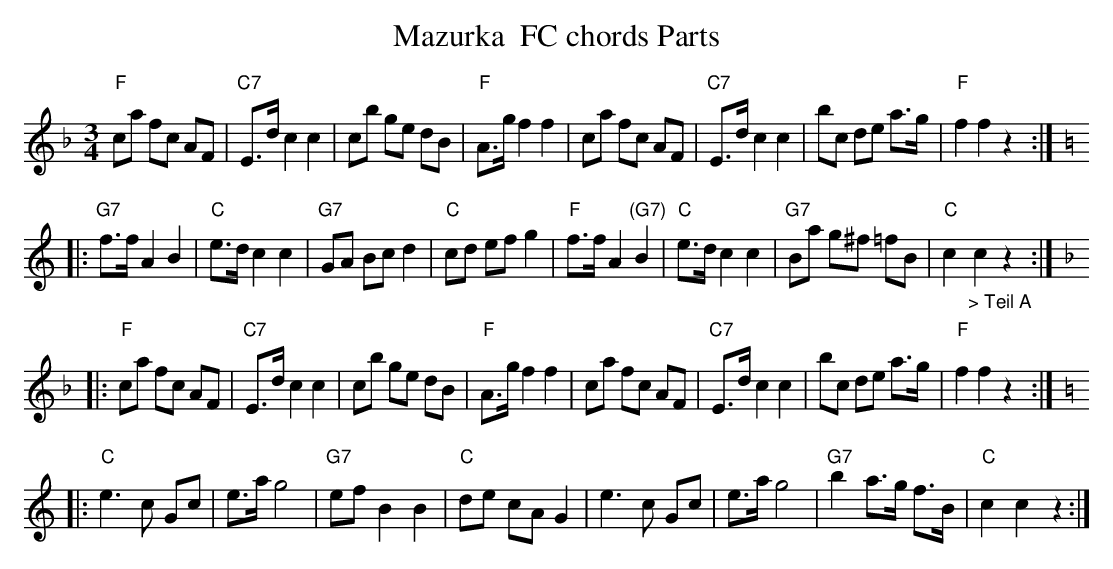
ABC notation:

X:1
T: Mazurka  FC chords Parts
M:3/4
L:1/8
K:F %%MIDI gchordon
"F"ca fc AF | "C7"E>d c2c2 | cb ge dB | "F"A>g f2f2 | ca fc AF | "C7"E>d c2c2 | bc de a>g | "F"f2f2z2 :: [K:C]
"G7"f>f A2B2 | "C"e>d c2c2 | "G7"GA Bc d2 | "C"cd ef g2 | "F"f>f  A2"(G7)"B2 | "C"e>d c2c2 | "G7"Ba g^f =fB | "C"c2"_> Teil A"c2 z2 :: [K:F]
"F"ca fc AF | "C7"E>d c2c2 | cb ge dB | "F"A>g f2f2 | ca fc AF | "C7"E>d c2c2 | bc de a>g | "F"f2f2z2 :: [K:C]
"C"e3c Gc | e>a g4 | "G7"ef B2B2 | "C"de cA G2 | e3c Gc | e>a g4 | "G7"b2 a>g f>B | "C"c2c2z2 :|
